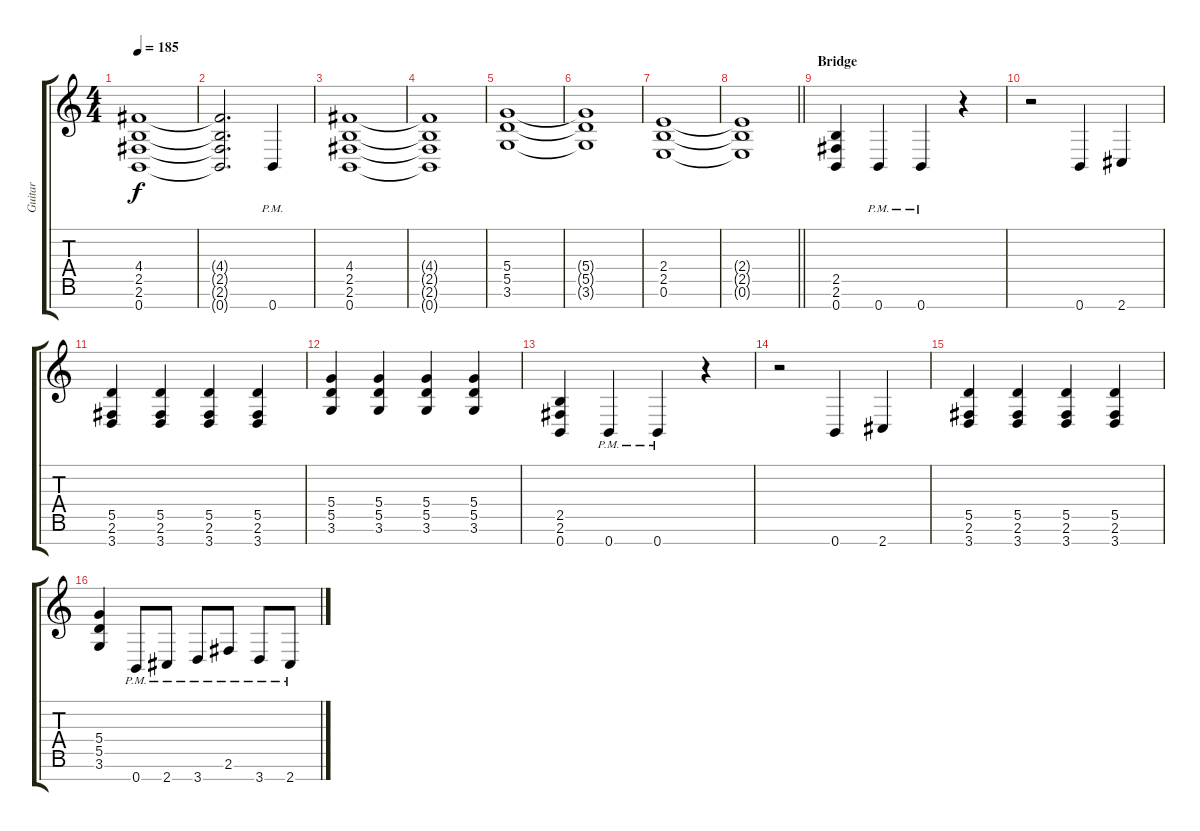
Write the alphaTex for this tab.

\track ("Guitar" "Guitar") {instrument distortionguitar}
\staff {score tabs}
\tuning (E4 B3 G3 D3 A2 E2 B1) {hide}
\ts (4 4)
\tempo 185
\clef g2
\ks c
(4.4 2.5 2.6 0.7).1{dy f} |
(4.4{t} 2.5{t} 2.6{t} 0.7{t}).2{d} 0.7{pm}.4 |
(4.4 2.5 2.6 0.7).1 |
(4.4{t} 2.5{t} 2.6{t} 0.7{t}).1 |
(5.4 5.5 3.6).1 |
(5.4{t} 5.5{t} 3.6{t}).1 |
(2.4 2.5 0.6).1 |
\barLineRight lightlight
(2.4{t} 2.5{t} 0.6{t}).1 |
\section ("" "Bridge")
(2.5 2.6 0.7).4{balance 16} 0.7{pm}.4 0.7{pm}.4 r.4 |
r.2 0.7.4 2.7.4 |
(5.5 2.6 3.7).4 (5.5 2.6 3.7).4 (5.5 2.6 3.7).4 (5.5 2.6 3.7).4 |
(5.4 5.5 3.6).4 (5.4 5.5 3.6).4 (5.4 5.5 3.6).4 (5.4 5.5 3.6).4 |
(2.5 2.6 0.7).4 0.7{pm}.4 0.7{pm}.4 r.4 |
r.2 0.7.4 2.7.4 |
(5.5 2.6 3.7).4 (5.5 2.6 3.7).4 (5.5 2.6 3.7).4 (5.5 2.6 3.7).4 |
(5.4 5.5 3.6).4 0.7{pm}.8 2.7{pm}.8 3.7{pm}.8 2.6{pm}.8 3.7{pm}.8 2.7{pm}.8
